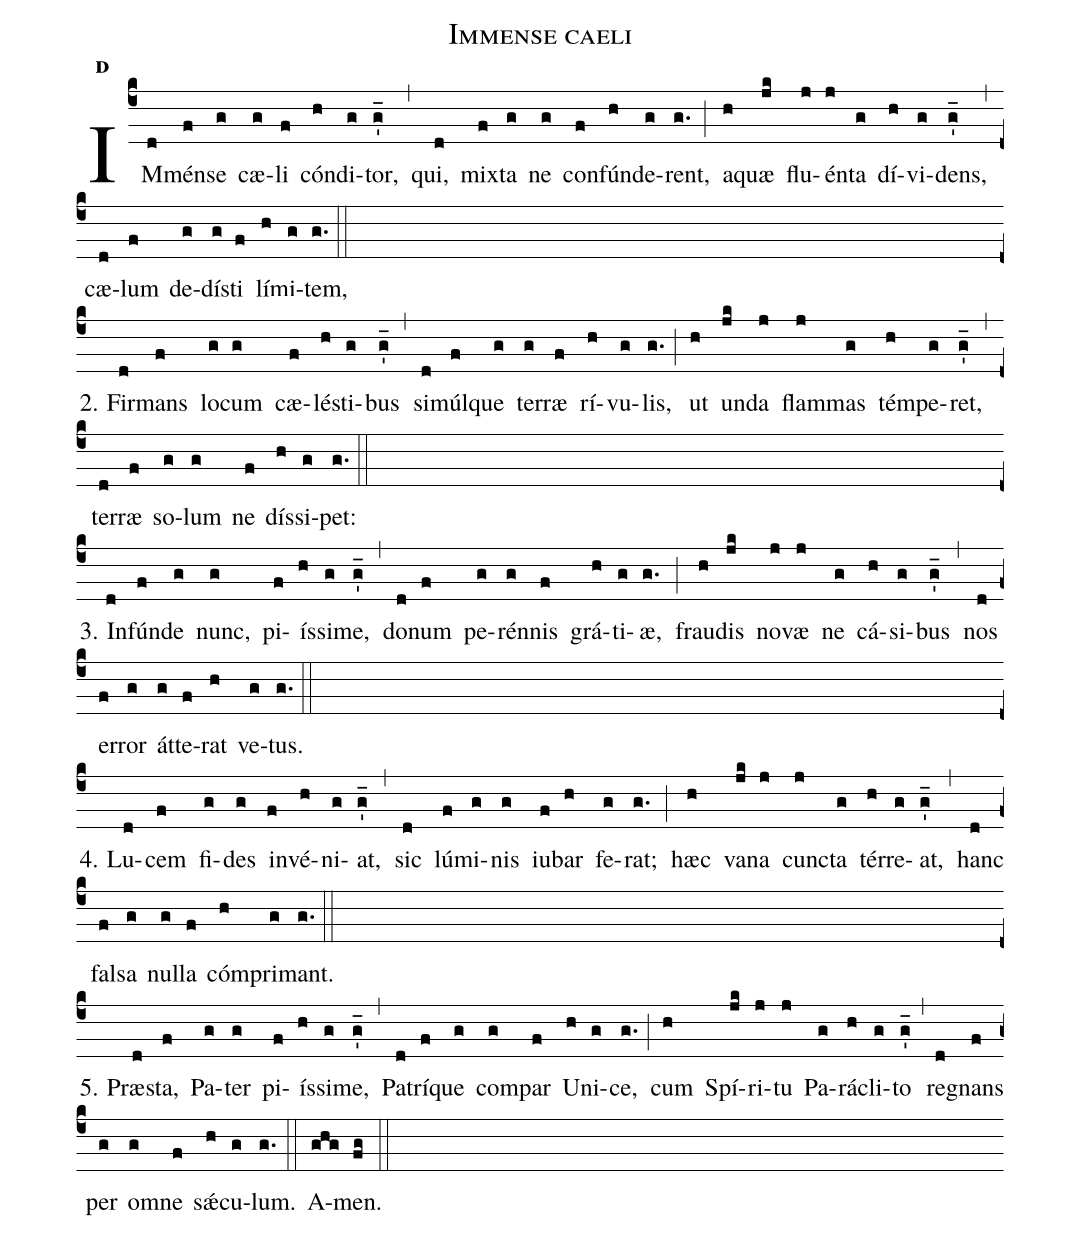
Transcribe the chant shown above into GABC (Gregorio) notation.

name:Immense caeli;
office-part:Hymnus;
mode:d;
%%
initial-style: 1;
name: Immense caeli conditor;
book: Liber Hymnarius, p. 195;
occasion: In Feriis II Per Annum;
office-part: Ad Vesperas H;
user-notes: ;
commentary: ;
annotation: D;
centering-scheme: english;
fontsize: 12;
font: OFLSortsMillGoudy;
height: 11;
width: 4.5;
%%
(c4)IM(d)mén(f)se(g) cæ(g)li(f) cón(h)di(g)tor,(g'_) (,)
qui,(d) mix(f)ta(g) ne(g) con(f)fún(h)de(g)rent,(g.) (;)
a(h)quæ(jk) flu(j)én(j)ta(g) dí(h)vi(g)dens,(g'_) (,)
cæ(d)lum(f) de(g)dí(g)sti(f) lí(h)mi(g)tem,(g.) (::Z)

2.
Fir(d)mans(f) lo(g)cum(g) cæ(f)lé(h)sti(g)bus(g'_) (,)
si(d)múl(f)que(g) ter(g)ræ(f) rí(h)vu(g)lis,(g.) (;)
ut(h) un(jk)da(j) flam(j)mas(g) tém(h)pe(g)ret,(g'_) (,)
ter(d)ræ(f) so(g)lum(g) ne(f) dís(h)si(g)pet:(g.) (::Z)

3.
In(d)fún(f)de(g) nunc,(g) pi(f)ís(h)si(g)me,(g'_) (,)
do(d)num(f) pe(g)rén(g)nis(f) grá(h)ti(g)æ,(g.) (;)
frau(h)dis(jk) no(j)væ(j) ne(g) cá(h)si(g)bus(g'_) (,)
nos(d) er(f)ror(g) át(g)te(f)rat(h) ve(g)tus.(g.) (::Z)

4.
Lu(d)cem(f) fi(g)des(g) in(f)vé(h)ni(g)at,(g'_) (,)
sic(d) lú(f)mi(g)nis(g) iu(f)bar(h) fe(g)rat;(g.) (;)
hæc(h) va(jk)na(j) cun(j)cta(g) tér(h)re(g)at,(g'_) (,)
hanc(d) fal(f)sa(g) nul(g)la(f) cóm(h)pri(g)mant.(g.) (::Z)

5.
Præ(d)sta,(f) Pa(g)ter(g) pi(f)ís(h)si(g)me,(g'_) (,)
Pa(d)trí(f)que(g) com(g)par(f) U(h)ni(g)ce,(g.) (;)
cum(h) Spí(jk)ri(j)tu(j) Pa(g)rá(h)cli(g)to(g'_) (,)
re(d)gnans(f) per(g) om(g)ne(f) sǽ(h)cu(g)lum.(g.) (::)
A(ghg)men.(fg) (::)
